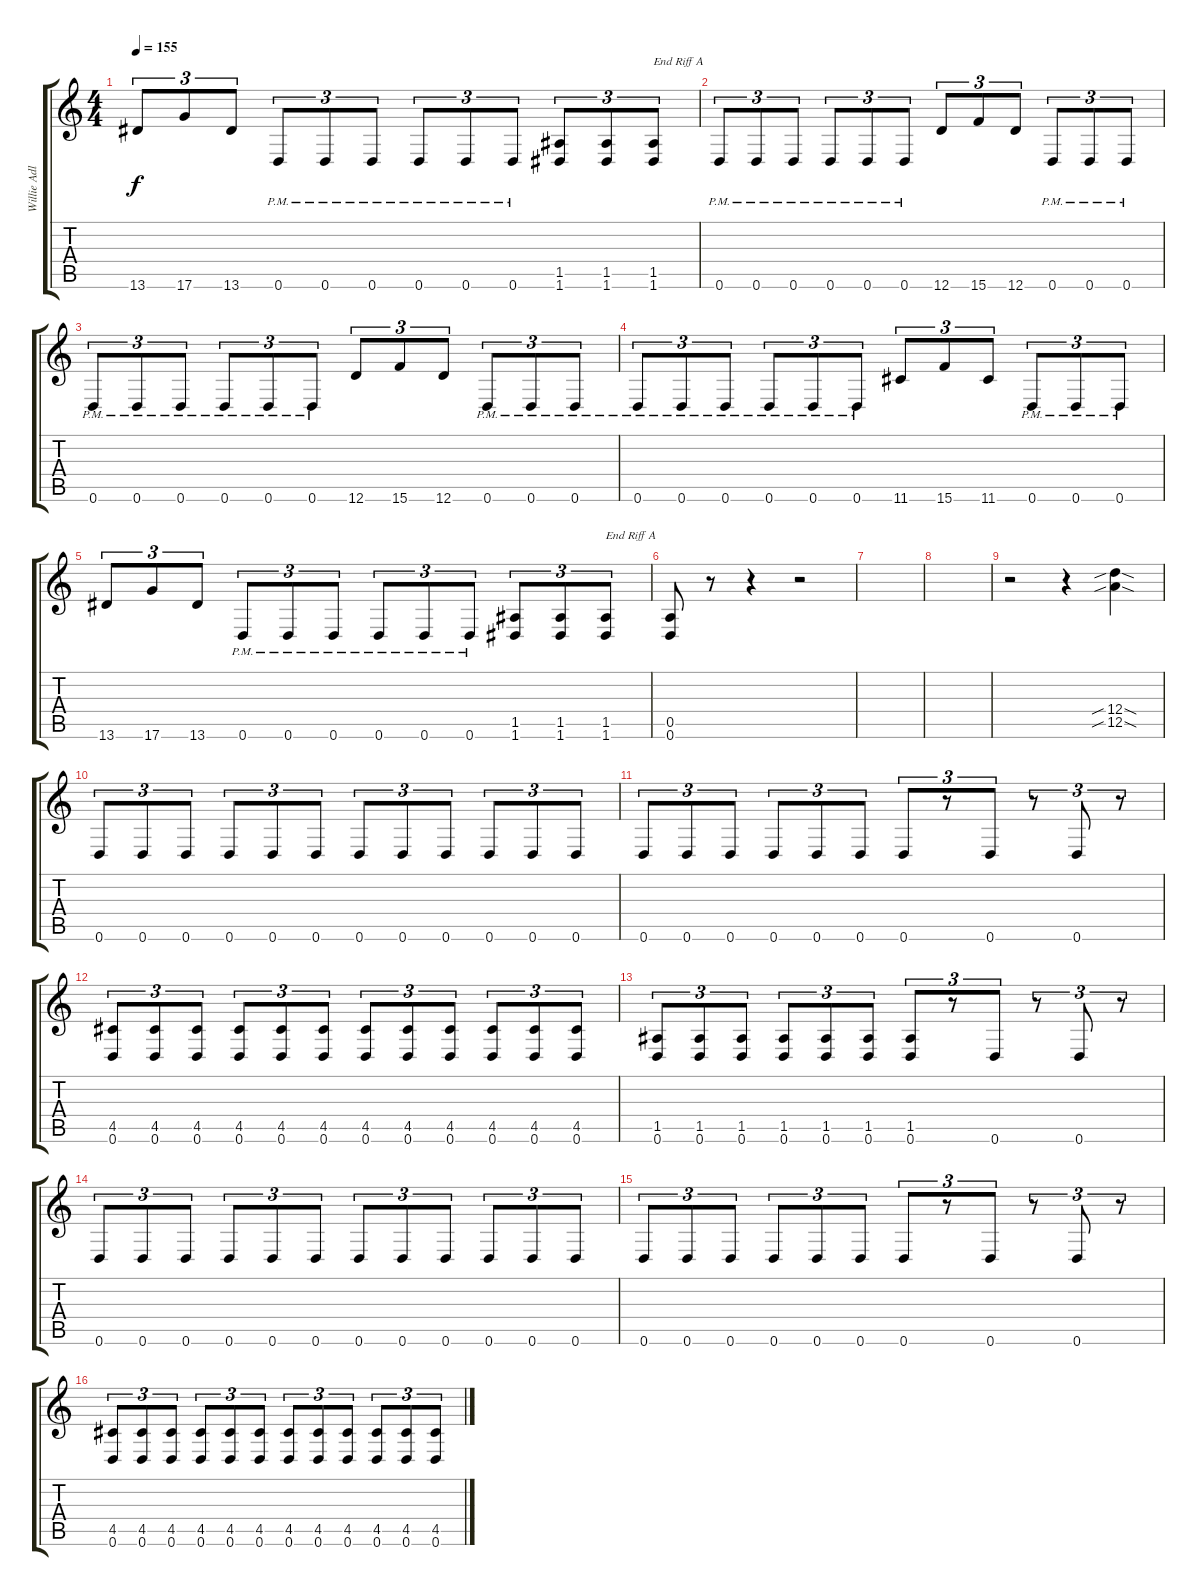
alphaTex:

\track ("Willie Adler" "Willie Adl") {instrument distortionguitar}
\staff {score tabs}
\tuning (E4 B3 G3 D3 A2 D2) {hide}
\ts (4 4)
\tempo 155
\clef g2
\ks c
13.6.8{tu (3 2) dy f} 17.6.8{tu (3 2)} 13.6.8{tu (3 2)} 0.6{pm}.8{tu (3 2)} 0.6{pm}.8{tu (3 2)} 0.6{pm}.8{tu (3 2)} 0.6{pm}.8{tu (3 2)} 0.6{pm}.8{tu (3 2)} 0.6{pm}.8{tu (3 2)} (1.5 1.6).8{tu (3 2)} (1.5 1.6).8{tu (3 2)} (1.5 1.6).8{tu (3 2) txt "End Riff A"} |
0.6{pm}.8{tu (3 2)} 0.6{pm}.8{tu (3 2)} 0.6{pm}.8{tu (3 2)} 0.6{pm}.8{tu (3 2)} 0.6{pm}.8{tu (3 2)} 0.6{pm}.8{tu (3 2)} 12.6.8{tu (3 2)} 15.6.8{tu (3 2)} 12.6.8{tu (3 2)} 0.6{pm}.8{tu (3 2)} 0.6{pm}.8{tu (3 2)} 0.6{pm}.8{tu (3 2)} |
0.6{pm}.8{tu (3 2)} 0.6{pm}.8{tu (3 2)} 0.6{pm}.8{tu (3 2)} 0.6{pm}.8{tu (3 2)} 0.6{pm}.8{tu (3 2)} 0.6{pm}.8{tu (3 2)} 12.6.8{tu (3 2)} 15.6.8{tu (3 2)} 12.6.8{tu (3 2)} 0.6{pm}.8{tu (3 2)} 0.6{pm}.8{tu (3 2)} 0.6{pm}.8{tu (3 2)} |
0.6{pm}.8{tu (3 2)} 0.6{pm}.8{tu (3 2)} 0.6{pm}.8{tu (3 2)} 0.6{pm}.8{tu (3 2)} 0.6{pm}.8{tu (3 2)} 0.6{pm}.8{tu (3 2)} 11.6.8{tu (3 2)} 15.6.8{tu (3 2)} 11.6.8{tu (3 2)} 0.6{pm}.8{tu (3 2)} 0.6{pm}.8{tu (3 2)} 0.6{pm}.8{tu (3 2)} |
13.6.8{tu (3 2)} 17.6.8{tu (3 2)} 13.6.8{tu (3 2)} 0.6{pm}.8{tu (3 2)} 0.6{pm}.8{tu (3 2)} 0.6{pm}.8{tu (3 2)} 0.6{pm}.8{tu (3 2)} 0.6{pm}.8{tu (3 2)} 0.6{pm}.8{tu (3 2)} (1.5 1.6).8{tu (3 2)} (1.5 1.6).8{tu (3 2)} (1.5 1.6).8{tu (3 2) txt "End Riff A"} |
(0.5 0.6).8 r.8 r.4 r.2 |
|
|
r.2 r.4 (12.4{sib sod} 12.5{sib sod}).4 |
0.6.8{tu (3 2)} 0.6.8{tu (3 2)} 0.6.8{tu (3 2)} 0.6.8{tu (3 2)} 0.6.8{tu (3 2)} 0.6.8{tu (3 2)} 0.6.8{tu (3 2)} 0.6.8{tu (3 2)} 0.6.8{tu (3 2)} 0.6.8{tu (3 2)} 0.6.8{tu (3 2)} 0.6.8{tu (3 2)} |
0.6.8{tu (3 2)} 0.6.8{tu (3 2)} 0.6.8{tu (3 2)} 0.6.8{tu (3 2)} 0.6.8{tu (3 2)} 0.6.8{tu (3 2)} 0.6.8{tu (3 2)} r.8{tu (3 2)} 0.6.8{tu (3 2)} r.8{tu (3 2)} 0.6.8{tu (3 2)} r.8{tu (3 2)} |
(4.5 0.6).8{tu (3 2)} (4.5 0.6).8{tu (3 2)} (4.5 0.6).8{tu (3 2)} (4.5 0.6).8{tu (3 2)} (4.5 0.6).8{tu (3 2)} (4.5 0.6).8{tu (3 2)} (4.5 0.6).8{tu (3 2)} (4.5 0.6).8{tu (3 2)} (4.5 0.6).8{tu (3 2)} (4.5 0.6).8{tu (3 2)} (4.5 0.6).8{tu (3 2)} (4.5 0.6).8{tu (3 2)} |
(1.5 0.6).8{tu (3 2)} (1.5 0.6).8{tu (3 2)} (1.5 0.6).8{tu (3 2)} (1.5 0.6).8{tu (3 2)} (1.5 0.6).8{tu (3 2)} (1.5 0.6).8{tu (3 2)} (1.5 0.6).8{tu (3 2)} r.8{tu (3 2)} 0.6.8{tu (3 2)} r.8{tu (3 2)} 0.6.8{tu (3 2)} r.8{tu (3 2)} |
0.6.8{tu (3 2)} 0.6.8{tu (3 2)} 0.6.8{tu (3 2)} 0.6.8{tu (3 2)} 0.6.8{tu (3 2)} 0.6.8{tu (3 2)} 0.6.8{tu (3 2)} 0.6.8{tu (3 2)} 0.6.8{tu (3 2)} 0.6.8{tu (3 2)} 0.6.8{tu (3 2)} 0.6.8{tu (3 2)} |
0.6.8{tu (3 2)} 0.6.8{tu (3 2)} 0.6.8{tu (3 2)} 0.6.8{tu (3 2)} 0.6.8{tu (3 2)} 0.6.8{tu (3 2)} 0.6.8{tu (3 2)} r.8{tu (3 2)} 0.6.8{tu (3 2)} r.8{tu (3 2)} 0.6.8{tu (3 2)} r.8{tu (3 2)} |
(4.5 0.6).8{tu (3 2)} (4.5 0.6).8{tu (3 2)} (4.5 0.6).8{tu (3 2)} (4.5 0.6).8{tu (3 2)} (4.5 0.6).8{tu (3 2)} (4.5 0.6).8{tu (3 2)} (4.5 0.6).8{tu (3 2)} (4.5 0.6).8{tu (3 2)} (4.5 0.6).8{tu (3 2)} (4.5 0.6).8{tu (3 2)} (4.5 0.6).8{tu (3 2)} (4.5 0.6).8{tu (3 2)}
